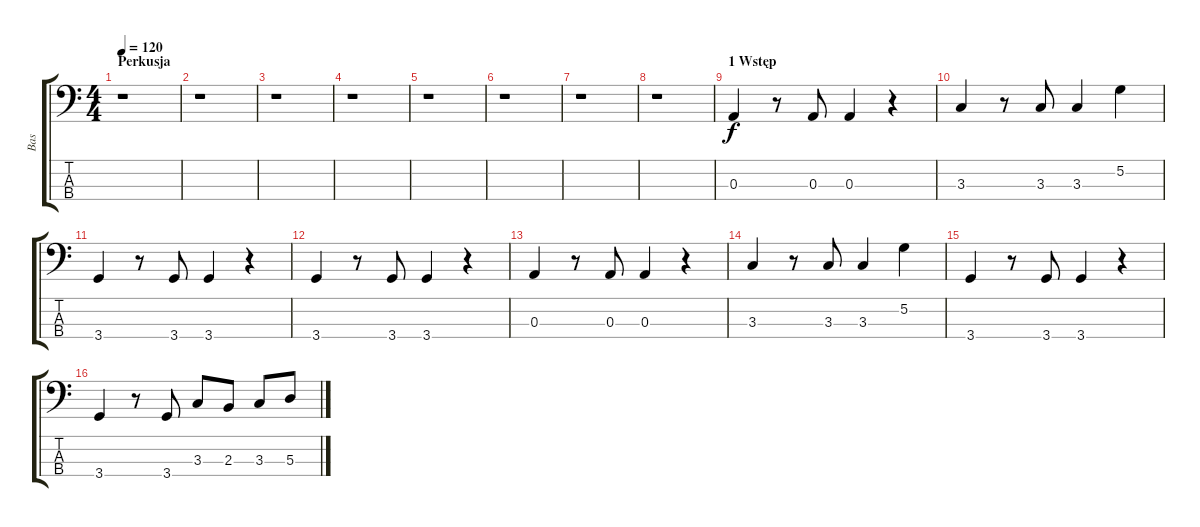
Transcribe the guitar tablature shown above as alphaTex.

\track ("Bas" "Bas") {instrument electricbassfinger}
\staff {score tabs}
\tuning (G2 D2 A1 E1) {hide}
\ts (4 4)
\section ("" "Perkusja")
\tempo 120
\clef f4
\ks c
r.1{dy f instrument electricbassfinger} |
r.1 |
r.1 |
r.1 |
r.1 |
r.1 |
r.1 |
r.1 |
\section ("" "1 Wstęp")
0.3.4 r.8 0.3.8 0.3.4 r.4 |
3.3.4 r.8 3.3.8 3.3.4 5.2.4 |
3.4.4 r.8 3.4.8 3.4.4 r.4 |
3.4.4 r.8 3.4.8 3.4.4 r.4 |
0.3.4 r.8 0.3.8 0.3.4 r.4 |
3.3.4 r.8 3.3.8 3.3.4 5.2.4 |
3.4.4 r.8 3.4.8 3.4.4 r.4 |
3.4.4 r.8 3.4.8 3.3.8 2.3.8 3.3.8 5.3.8
